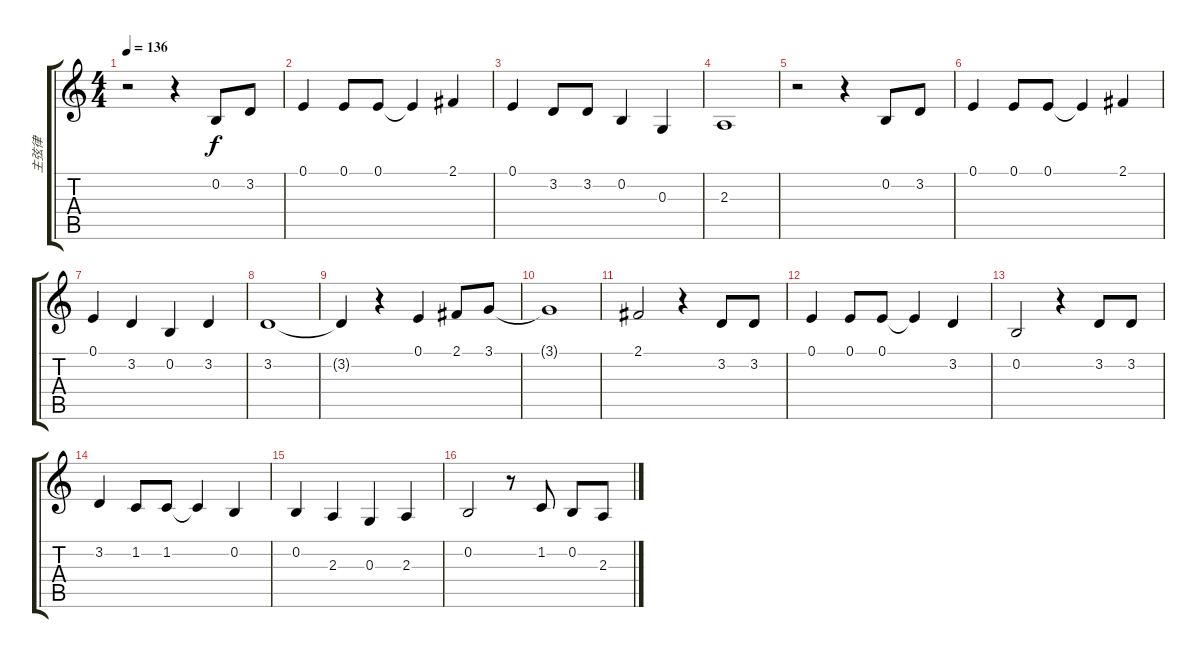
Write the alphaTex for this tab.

\track ("主弦律" "主弦律") {instrument tenorsax}
\staff {score tabs}
\tuning (E4 B3 G3 D3 A2 E2) {hide}
\ts (4 4)
\tempo 136
\clef g2
\ks c
r.2{dy f} r.4 0.2.8 3.2.8 |
0.1.4 0.1.8 0.1.8 0.1{t}.4 2.1.4 |
0.1.4 3.2.8 3.2.8 0.2.4 0.3.4 |
2.3.1 |
r.2 r.4 0.2.8 3.2.8 |
0.1.4 0.1.8 0.1.8 0.1{t}.4 2.1.4 |
0.1.4 3.2.4 0.2.4 3.2.4 |
3.2.1 |
3.2{t}.4 r.4 0.1.4 2.1.8 3.1.8 |
3.1{t}.1 |
2.1.2 r.4 3.2.8 3.2.8 |
0.1.4 0.1.8 0.1.8 0.1{t}.4 3.2.4 |
0.2.2 r.4 3.2.8 3.2.8 |
3.2.4 1.2.8 1.2.8 1.2{t}.4 0.2.4 |
0.2.4 2.3.4 0.3.4 2.3.4 |
0.2.2 r.8 1.2.8 0.2.8 2.3.8
